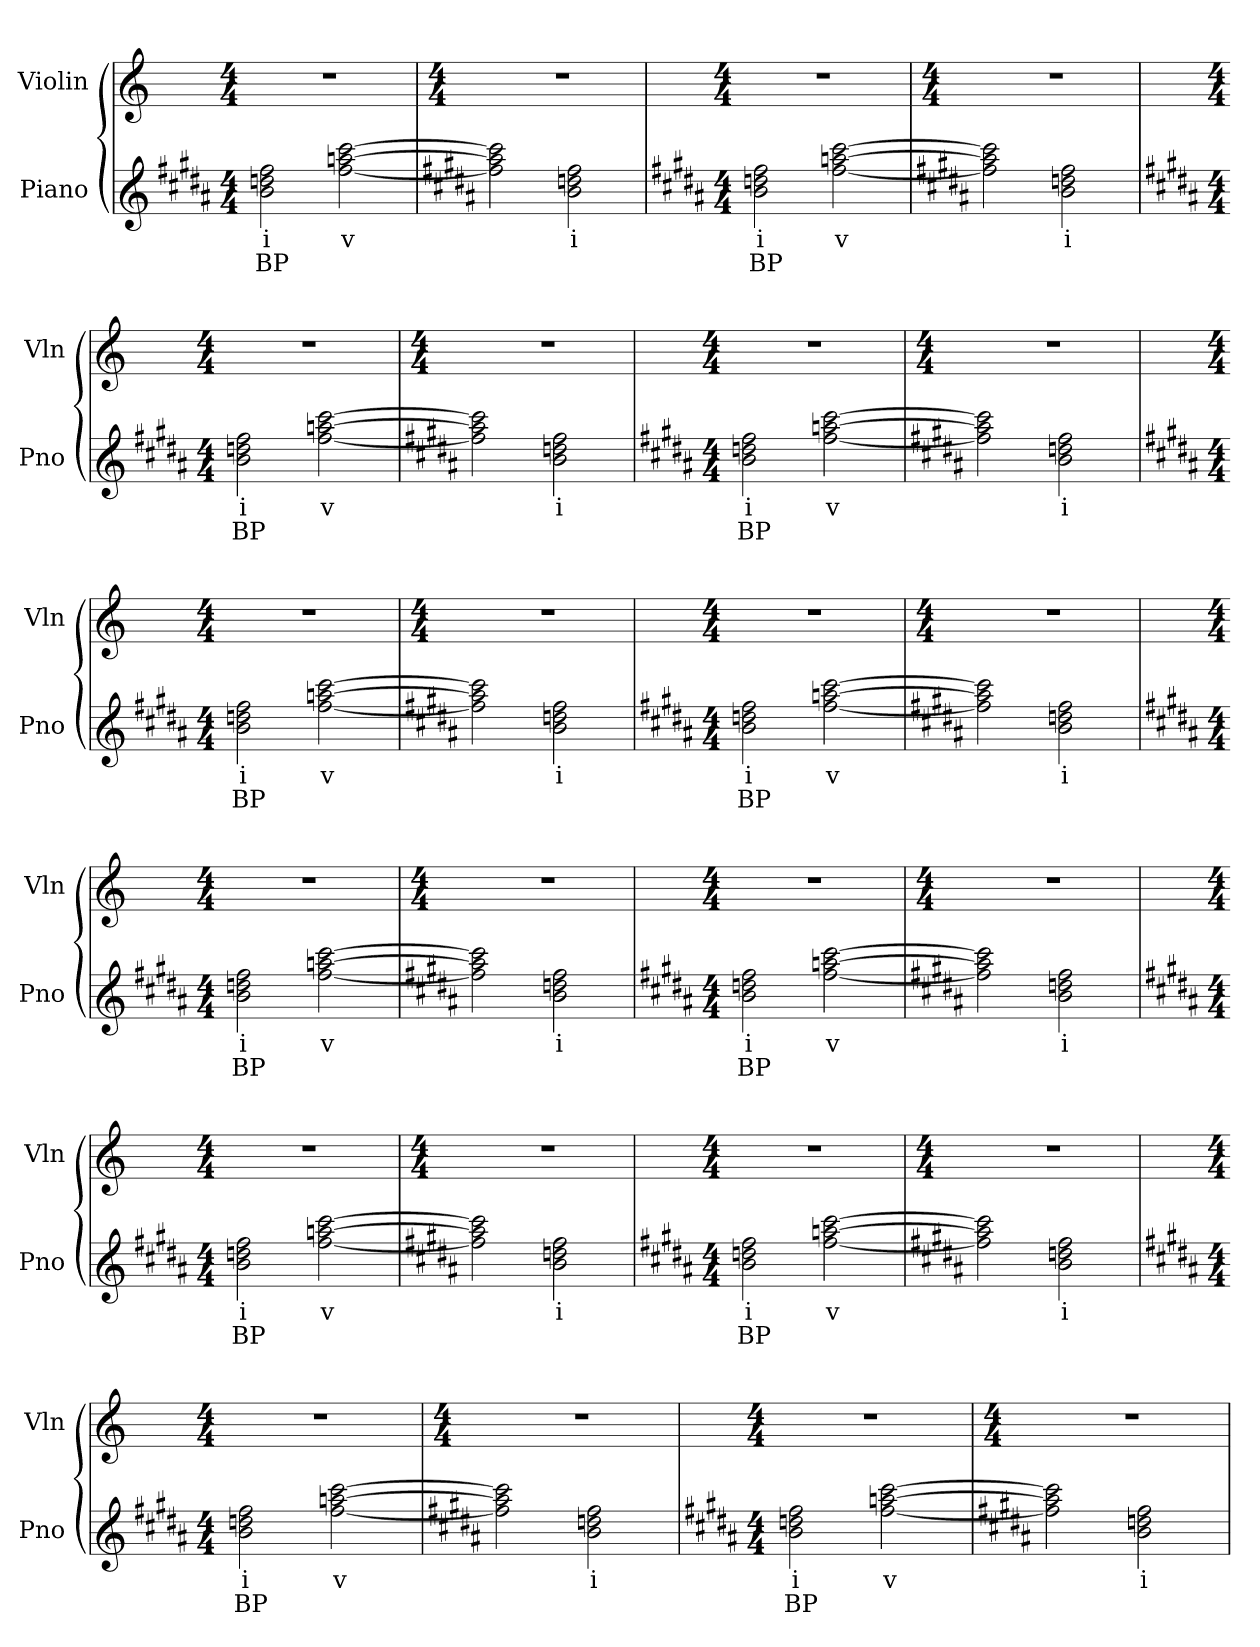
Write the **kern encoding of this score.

**kern	**text	**text	**kern
*part2	*part2	*part2	*part1
*staff2	*staff2	*staff2	*staff1
*I"Piano	*	*	*I"Violin
*I'Pno	*	*	*I'Vln
*	*	*	*clefG2
*k[f#c#g#d#a#]	*	*	*
*B:	*	*	*
*M4/4	*	*	*M4/4
=1	=1	=1	=1
2b 2ddn 2ff#	i	BP	1r
[2ff# [2aan [2ccc#	v	.	.
=1	=1	=1	=1
*k[f#c#g#d#a#]	*	*	*
*B:	*	*	*
*	*	*	*M4/4
2ff#] 2aan] 2ccc#]	.	.	1r
2b 2ddn 2ff#	i	.	.
=1	=1	=1	=1
*k[f#c#g#d#a#]	*	*	*
*B:	*	*	*
*M4/4	*	*	*M4/4
2b 2ddn 2ff#	i	BP	1r
[2ff# [2aan [2ccc#	v	.	.
=1	=1	=1	=1
*k[f#c#g#d#a#]	*	*	*
*B:	*	*	*
*	*	*	*M4/4
2ff#] 2aan] 2ccc#]	.	.	1r
2b 2ddn 2ff#	i	.	.
=1	=1	=1	=1
*k[f#c#g#d#a#]	*	*	*
*B:	*	*	*
*M4/4	*	*	*M4/4
2b 2ddn 2ff#	i	BP	1r
[2ff# [2aan [2ccc#	v	.	.
=1	=1	=1	=1
*k[f#c#g#d#a#]	*	*	*
*B:	*	*	*
*	*	*	*M4/4
2ff#] 2aan] 2ccc#]	.	.	1r
2b 2ddn 2ff#	i	.	.
=1	=1	=1	=1
*k[f#c#g#d#a#]	*	*	*
*B:	*	*	*
*M4/4	*	*	*M4/4
2b 2ddn 2ff#	i	BP	1r
[2ff# [2aan [2ccc#	v	.	.
=1	=1	=1	=1
*k[f#c#g#d#a#]	*	*	*
*B:	*	*	*
*	*	*	*M4/4
2ff#] 2aan] 2ccc#]	.	.	1r
2b 2ddn 2ff#	i	.	.
=1	=1	=1	=1
*k[f#c#g#d#a#]	*	*	*
*B:	*	*	*
*M4/4	*	*	*M4/4
2b 2ddn 2ff#	i	BP	1r
[2ff# [2aan [2ccc#	v	.	.
=1	=1	=1	=1
*k[f#c#g#d#a#]	*	*	*
*B:	*	*	*
*	*	*	*M4/4
2ff#] 2aan] 2ccc#]	.	.	1r
2b 2ddn 2ff#	i	.	.
=1	=1	=1	=1
*k[f#c#g#d#a#]	*	*	*
*B:	*	*	*
*M4/4	*	*	*M4/4
2b 2ddn 2ff#	i	BP	1r
[2ff# [2aan [2ccc#	v	.	.
=1	=1	=1	=1
*k[f#c#g#d#a#]	*	*	*
*B:	*	*	*
*	*	*	*M4/4
2ff#] 2aan] 2ccc#]	.	.	1r
2b 2ddn 2ff#	i	.	.
=1	=1	=1	=1
*k[f#c#g#d#a#]	*	*	*
*B:	*	*	*
*M4/4	*	*	*M4/4
2b 2ddn 2ff#	i	BP	1r
[2ff# [2aan [2ccc#	v	.	.
=1	=1	=1	=1
*k[f#c#g#d#a#]	*	*	*
*B:	*	*	*
*	*	*	*M4/4
2ff#] 2aan] 2ccc#]	.	.	1r
2b 2ddn 2ff#	i	.	.
=1	=1	=1	=1
*k[f#c#g#d#a#]	*	*	*
*B:	*	*	*
*M4/4	*	*	*M4/4
2b 2ddn 2ff#	i	BP	1r
[2ff# [2aan [2ccc#	v	.	.
=1	=1	=1	=1
*k[f#c#g#d#a#]	*	*	*
*B:	*	*	*
*	*	*	*M4/4
2ff#] 2aan] 2ccc#]	.	.	1r
2b 2ddn 2ff#	i	.	.
=1	=1	=1	=1
*k[f#c#g#d#a#]	*	*	*
*B:	*	*	*
*M4/4	*	*	*M4/4
2b 2ddn 2ff#	i	BP	1r
[2ff# [2aan [2ccc#	v	.	.
=1	=1	=1	=1
*k[f#c#g#d#a#]	*	*	*
*B:	*	*	*
*	*	*	*M4/4
2ff#] 2aan] 2ccc#]	.	.	1r
2b 2ddn 2ff#	i	.	.
=1	=1	=1	=1
*k[f#c#g#d#a#]	*	*	*
*B:	*	*	*
*M4/4	*	*	*M4/4
2b 2ddn 2ff#	i	BP	1r
[2ff# [2aan [2ccc#	v	.	.
=1	=1	=1	=1
*k[f#c#g#d#a#]	*	*	*
*B:	*	*	*
*	*	*	*M4/4
2ff#] 2aan] 2ccc#]	.	.	1r
2b 2ddn 2ff#	i	.	.
=1	=1	=1	=1
*k[f#c#g#d#a#]	*	*	*
*B:	*	*	*
*M4/4	*	*	*M4/4
2b 2ddn 2ff#	i	BP	1r
[2ff# [2aan [2ccc#	v	.	.
=1	=1	=1	=1
*k[f#c#g#d#a#]	*	*	*
*B:	*	*	*
*	*	*	*M4/4
2ff#] 2aan] 2ccc#]	.	.	1r
2b 2ddn 2ff#	i	.	.
=1	=1	=1	=1
*k[f#c#g#d#a#]	*	*	*
*B:	*	*	*
*M4/4	*	*	*M4/4
2b 2ddn 2ff#	i	BP	1r
[2ff# [2aan [2ccc#	v	.	.
=1	=1	=1	=1
*k[f#c#g#d#a#]	*	*	*
*B:	*	*	*
*	*	*	*M4/4
2ff#] 2aan] 2ccc#]	.	.	1r
2b 2ddn 2ff#	i	.	.
=	=	=	=
*-	*-	*-	*-
